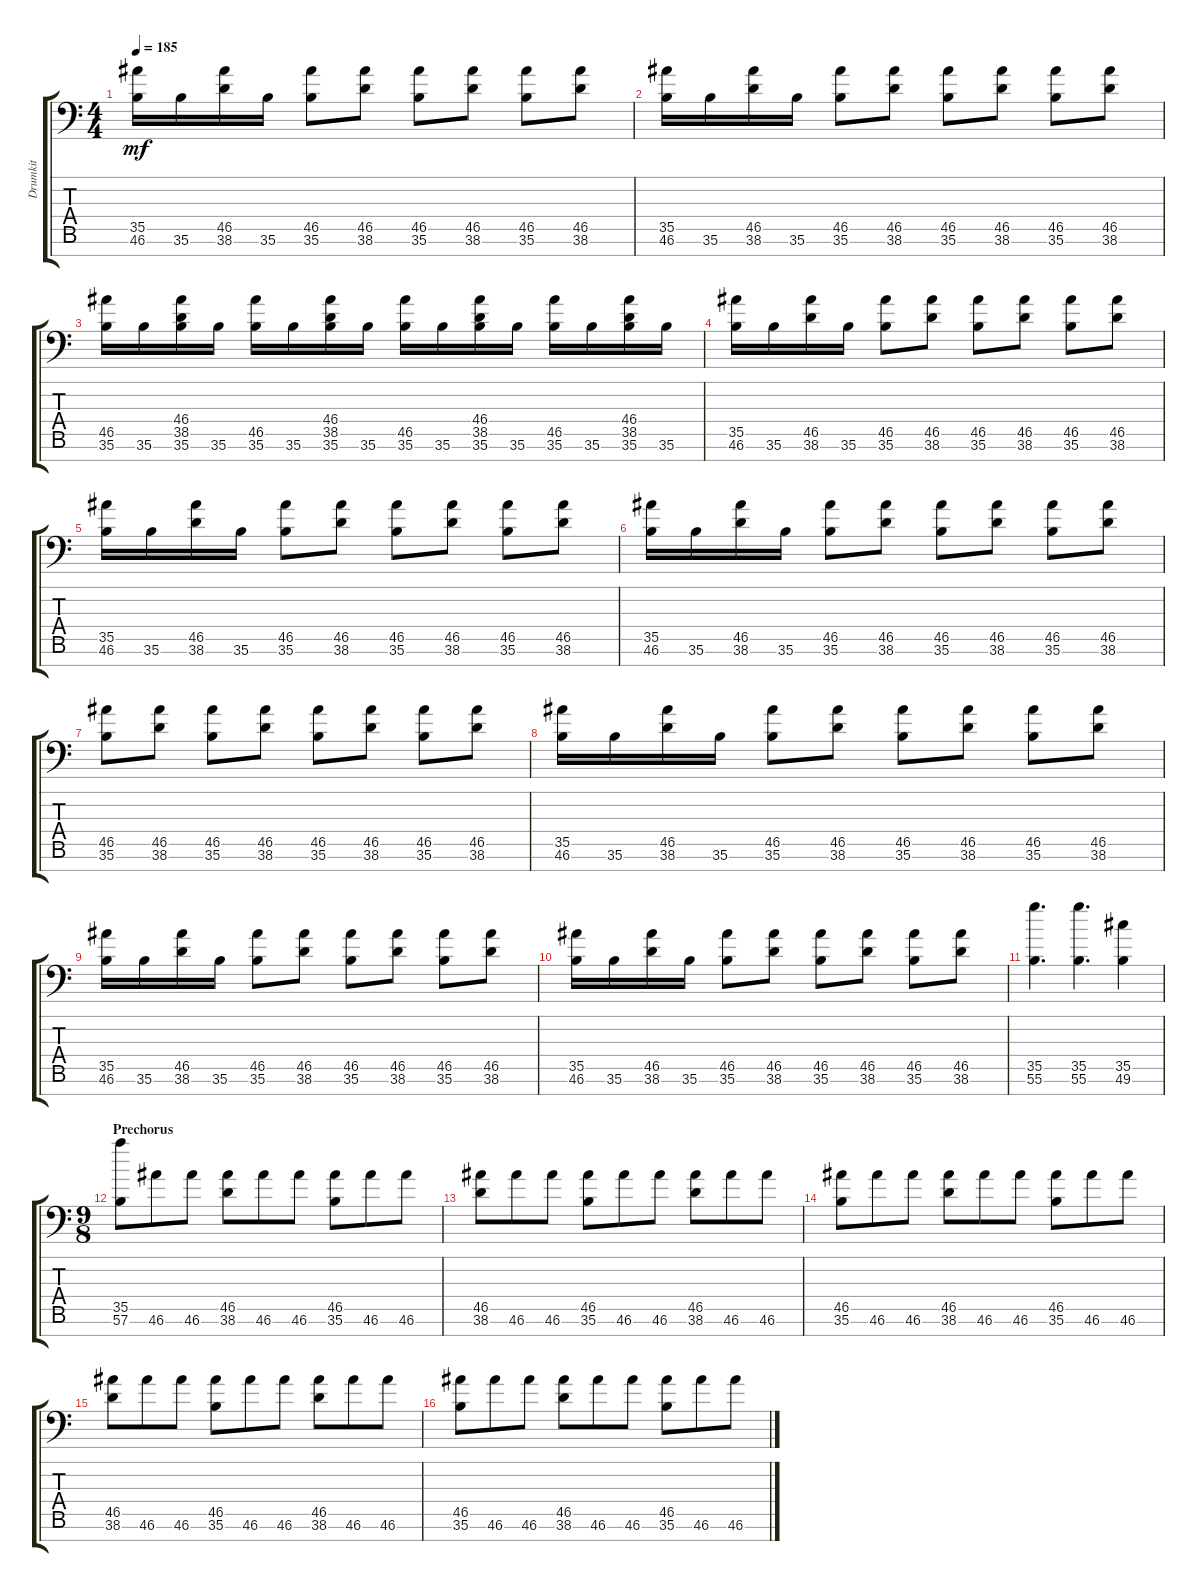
\track ("Drumkit" "Drumkit") {instrument acousticgrandpiano}
\staff {score tabs}
\tuning (C-1 C-1 C-1 C-1 C-1 C-1 C-1) {hide}
\ts (4 4)
\tempo 185
\clef f4
\ks c
(35.5 46.6).16{dy mf} 35.6.16 (46.5 38.6).16 35.6.16 (46.5 35.6).8 (46.5 38.6).8 (46.5 35.6).8 (46.5 38.6).8 (46.5 35.6).8 (46.5 38.6).8 |
(35.5 46.6).16 35.6.16 (46.5 38.6).16 35.6.16 (46.5 35.6).8 (46.5 38.6).8 (46.5 35.6).8 (46.5 38.6).8 (46.5 35.6).8 (46.5 38.6).8 |
(46.5 35.6).16 35.6.16 (46.4 38.5 35.6).16 35.6.16 (46.5 35.6).16 35.6.16 (46.4 38.5 35.6).16 35.6.16 (46.5 35.6).16 35.6.16 (46.4 38.5 35.6).16 35.6.16 (46.5 35.6).16 35.6.16 (46.4 38.5 35.6).16 35.6.16 |
(35.5 46.6).16 35.6.16 (46.5 38.6).16 35.6.16 (46.5 35.6).8 (46.5 38.6).8 (46.5 35.6).8 (46.5 38.6).8 (46.5 35.6).8 (46.5 38.6).8 |
(35.5 46.6).16 35.6.16 (46.5 38.6).16 35.6.16 (46.5 35.6).8 (46.5 38.6).8 (46.5 35.6).8 (46.5 38.6).8 (46.5 35.6).8 (46.5 38.6).8 |
(35.5 46.6).16 35.6.16 (46.5 38.6).16 35.6.16 (46.5 35.6).8 (46.5 38.6).8 (46.5 35.6).8 (46.5 38.6).8 (46.5 35.6).8 (46.5 38.6).8 |
(46.5 35.6).8 (46.5 38.6).8 (46.5 35.6).8 (46.5 38.6).8 (46.5 35.6).8 (46.5 38.6).8 (46.5 35.6).8 (46.5 38.6).8 |
(35.5 46.6).16 35.6.16 (46.5 38.6).16 35.6.16 (46.5 35.6).8 (46.5 38.6).8 (46.5 35.6).8 (46.5 38.6).8 (46.5 35.6).8 (46.5 38.6).8 |
(35.5 46.6).16 35.6.16 (46.5 38.6).16 35.6.16 (46.5 35.6).8 (46.5 38.6).8 (46.5 35.6).8 (46.5 38.6).8 (46.5 35.6).8 (46.5 38.6).8 |
(35.5 46.6).16 35.6.16 (46.5 38.6).16 35.6.16 (46.5 35.6).8 (46.5 38.6).8 (46.5 35.6).8 (46.5 38.6).8 (46.5 35.6).8 (46.5 38.6).8 |
(35.5 55.6).4{d} (35.5 55.6).4{d} (35.5 49.6).4 |
\ts (9 8)
\section ("" "Prechorus")
(35.5 57.6).8 46.6.8 46.6.8 (46.5 38.6).8 46.6.8 46.6.8 (46.5 35.6).8 46.6.8 46.6.8 |
(46.5 38.6).8 46.6.8 46.6.8 (46.5 35.6).8 46.6.8 46.6.8 (46.5 38.6).8 46.6.8 46.6.8 |
(46.5 35.6).8 46.6.8 46.6.8 (46.5 38.6).8 46.6.8 46.6.8 (46.5 35.6).8 46.6.8 46.6.8 |
(46.5 38.6).8 46.6.8 46.6.8 (46.5 35.6).8 46.6.8 46.6.8 (46.5 38.6).8 46.6.8 46.6.8 |
(46.5 35.6).8 46.6.8 46.6.8 (46.5 38.6).8 46.6.8 46.6.8 (46.5 35.6).8 46.6.8 46.6.8
